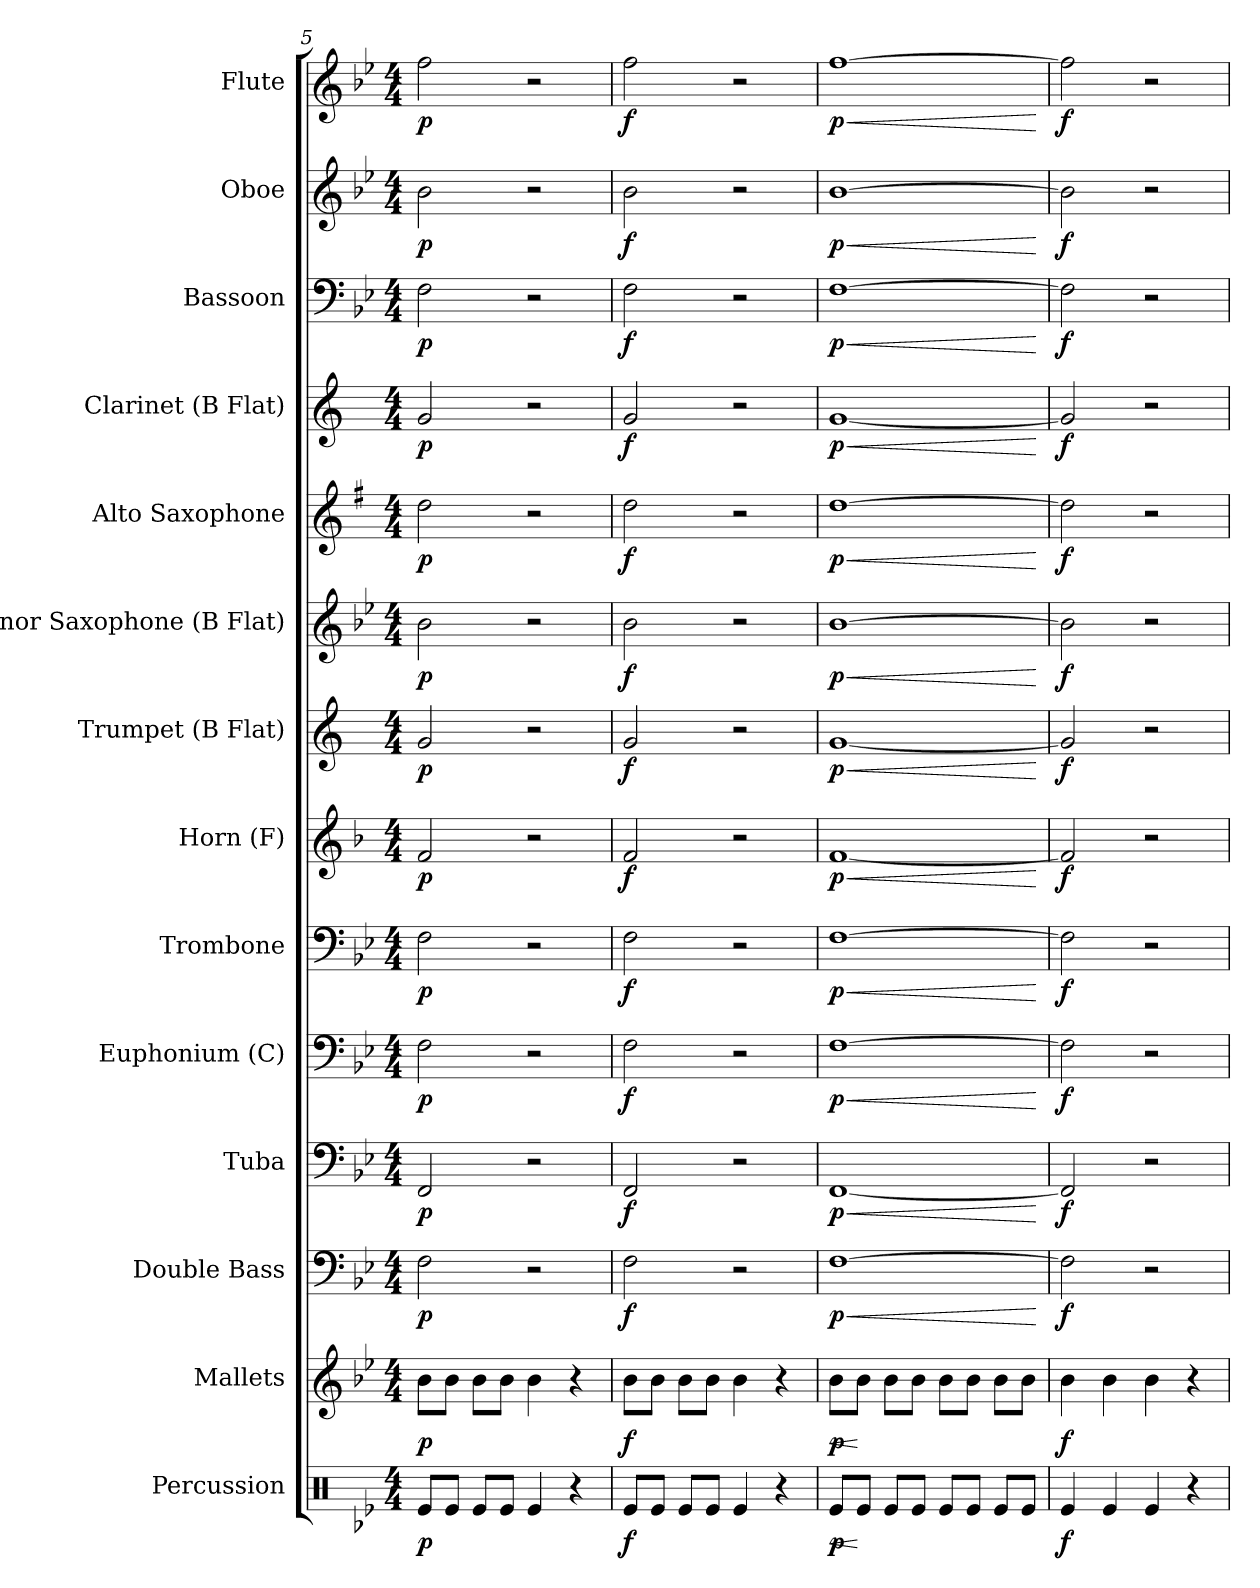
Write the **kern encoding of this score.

**kern	**dynam	**kern	**dynam	**kern	**dynam	**kern	**dynam	**kern	**dynam	**kern	**dynam	**kern	**dynam	**kern	**dynam	**kern	**dynam	**kern	**dynam	**kern	**dynam	**kern	**dynam	**kern	**dynam	**kern	**dynam
*part14	*part14	*part13	*part13	*part12	*part12	*part11	*part11	*part10	*part10	*part9	*part9	*part8	*part8	*part7	*part7	*part6	*part6	*part5	*part5	*part4	*part4	*part3	*part3	*part2	*part2	*part1	*part1
*staff14	*staff14	*staff13	*staff13	*staff12	*staff12	*staff11	*staff11	*staff10	*staff10	*staff9	*staff9	*staff8	*staff8	*staff7	*staff7	*staff6	*staff6	*staff5	*staff5	*staff4	*staff4	*staff3	*staff3	*staff2	*staff2	*staff1	*staff1
*I"Percussion	*	*I"Mallets	*	*I"Double Bass	*	*I"Tuba	*	*I"Euphonium (C)	*	*I"Trombone	*	*I"Horn (F)	*	*I"Trumpet (B Flat)	*	*I"Tenor Saxophone (B Flat)	*	*I"Alto Saxophone	*	*I"Clarinet (B Flat)	*	*I"Bassoon	*	*I"Oboe	*	*I"Flute	*
*clefX	*	*clefG2	*	*clefF4	*	*clefF4	*	*clefF4	*	*clefF4	*	*clefG2	*	*clefG2	*	*clefG2	*	*clefG2	*	*clefG2	*	*clefF4	*	*clefG2	*	*clefG2	*
*	*	*ITrd-14c-24	*	*ITrd7c12	*	*	*	*	*	*	*	*ITrd4c7	*	*ITrd1c2	*	*ITrd8c14	*	*ITrd5c9	*	*ITrd1c2	*	*	*	*	*	*	*
*k[b-e-]	*	*k[b-e-]	*	*k[b-e-]	*	*k[b-e-]	*	*k[b-e-]	*	*k[b-e-]	*	*k[b-e-]	*	*k[b-e-]	*	*k[b-e-]	*	*k[b-e-]	*	*k[b-e-]	*	*k[b-e-]	*	*k[b-e-]	*	*k[b-e-]	*
*B-:	*	*B-:	*	*B-:	*	*B-:	*	*B-:	*	*B-:	*	*B-:	*	*B-:	*	*B-:	*	*B-:	*	*B-:	*	*B-:	*	*B-:	*	*B-:	*
*M4/4	*	*M4/4	*	*M4/4	*	*M4/4	*	*M4/4	*	*M4/4	*	*M4/4	*	*M4/4	*	*M4/4	*	*M4/4	*	*M4/4	*	*M4/4	*	*M4/4	*	*M4/4	*
=5	=5	=5	=5	=5	=5	=5	=5	=5	=5	=5	=5	=5	=5	=5	=5	=5	=5	=5	=5	=5	=5	=5	=5	=5	=5	=5	=5
!	!LO:DY:b	!	!LO:DY:b	!	!LO:DY:b	!	!LO:DY:b	!	!LO:DY:b	!	!LO:DY:b	!	!LO:DY:b	!	!LO:DY:b	!	!LO:DY:b	!	!LO:DY:b	!	!LO:DY:b	!	!LO:DY:b	!	!LO:DY:b	!	!LO:DY:b
8Re/L	p	8bbb-\L	p	2FF\	p	2FF/	p	2F\	p	2F\	p	2B-/	p	2f/	p	2B-\	p	2f\	p	2f/	p	2F\	p	2b-\	p	2ff\	p
8Re/J	.	8bbb-\J	.	.	.	.	.	.	.	.	.	.	.	.	.	.	.	.	.	.	.	.	.	.	.	.	.
8Re/L	.	8bbb-\L	.	.	.	.	.	.	.	.	.	.	.	.	.	.	.	.	.	.	.	.	.	.	.	.	.
8Re/J	.	8bbb-\J	.	.	.	.	.	.	.	.	.	.	.	.	.	.	.	.	.	.	.	.	.	.	.	.	.
4Re/	.	4bbb-\	.	2r	.	2r	.	2r	.	2r	.	2r	.	2r	.	2r	.	2r	.	2r	.	2r	.	2r	.	2r	.
4r	.	4r	.	.	.	.	.	.	.	.	.	.	.	.	.	.	.	.	.	.	.	.	.	.	.	.	.
=6	=6	=6	=6	=6	=6	=6	=6	=6	=6	=6	=6	=6	=6	=6	=6	=6	=6	=6	=6	=6	=6	=6	=6	=6	=6	=6	=6
!	!LO:DY:b	!	!LO:DY:b	!	!LO:DY:b	!	!LO:DY:b	!	!LO:DY:b	!	!LO:DY:b	!	!LO:DY:b	!	!LO:DY:b	!	!LO:DY:b	!	!LO:DY:b	!	!LO:DY:b	!	!LO:DY:b	!	!LO:DY:b	!	!LO:DY:b
8Re/L	f	8bbb-\L	f	2FF\	f	2FF/	f	2F\	f	2F\	f	2B-/	f	2f/	f	2B-\	f	2f\	f	2f/	f	2F\	f	2b-\	f	2ff\	f
8Re/J	.	8bbb-\J	.	.	.	.	.	.	.	.	.	.	.	.	.	.	.	.	.	.	.	.	.	.	.	.	.
8Re/L	.	8bbb-\L	.	.	.	.	.	.	.	.	.	.	.	.	.	.	.	.	.	.	.	.	.	.	.	.	.
8Re/J	.	8bbb-\J	.	.	.	.	.	.	.	.	.	.	.	.	.	.	.	.	.	.	.	.	.	.	.	.	.
4Re/	.	4bbb-\	.	2r	.	2r	.	2r	.	2r	.	2r	.	2r	.	2r	.	2r	.	2r	.	2r	.	2r	.	2r	.
4r	.	4r	.	.	.	.	.	.	.	.	.	.	.	.	.	.	.	.	.	.	.	.	.	.	.	.	.
=7	=7	=7	=7	=7	=7	=7	=7	=7	=7	=7	=7	=7	=7	=7	=7	=7	=7	=7	=7	=7	=7	=7	=7	=7	=7	=7	=7
!	!LO:HP:b	!	!LO:HP:b	!	!LO:HP:b	!	!LO:HP:b	!	!LO:HP:b	!	!LO:HP:b	!	!LO:HP:b	!	!LO:HP:b	!	!LO:HP:b	!	!LO:HP:b	!	!LO:HP:b	!	!LO:HP:b	!	!LO:HP:b	!	!LO:HP:b
!	!LO:DY:n=1:b	!	!LO:DY:n=1:b	!	!LO:DY:n=1:b	!	!LO:DY:n=1:b	!	!LO:DY:n=1:b	!	!LO:DY:n=1:b	!	!LO:DY:n=1:b	!	!LO:DY:n=1:b	!	!LO:DY:n=1:b	!	!LO:DY:n=1:b	!	!LO:DY:n=1:b	!	!LO:DY:n=1:b	!	!LO:DY:n=1:b	!	!LO:DY:n=1:b
8Re/L	< p	8bbb-\L	< p	[1FF\	< p	[1FF/	< p	[1F\	< p	[1F\	< p	[1B-/	< p	[1f/	< p	[1B-\	< p	[1f\	< p	[1f/	< p	[1F\	< p	[1b-\	< p	[1ff\	< p
8Re/J	[	8bbb-\J	[	.	.	.	.	.	.	.	.	.	.	.	.	.	.	.	.	.	.	.	.	.	.	.	.
8Re/L	.	8bbb-\L	.	.	.	.	.	.	.	.	.	.	.	.	.	.	.	.	.	.	.	.	.	.	.	.	.
8Re/J	.	8bbb-\J	.	.	.	.	.	.	.	.	.	.	.	.	.	.	.	.	.	.	.	.	.	.	.	.	.
8Re/L	.	8bbb-\L	.	.	.	.	.	.	.	.	.	.	.	.	.	.	.	.	.	.	.	.	.	.	.	.	.
8Re/J	.	8bbb-\J	.	.	.	.	.	.	.	.	.	.	.	.	.	.	.	.	.	.	.	.	.	.	.	.	.
8Re/L	.	8bbb-\L	.	.	.	.	.	.	.	.	.	.	.	.	.	.	.	.	.	.	.	.	.	.	.	.	.
8Re/J	.	8bbb-\J	.	.	.	.	.	.	.	.	.	.	.	.	.	.	.	.	.	.	.	.	.	.	.	.	.
.	.	.	.	.	[	.	[	.	[	.	[	.	[	.	[	.	[	.	[	.	[	.	[	.	[	.	[
=8	=8	=8	=8	=8	=8	=8	=8	=8	=8	=8	=8	=8	=8	=8	=8	=8	=8	=8	=8	=8	=8	=8	=8	=8	=8	=8	=8
!	!LO:DY:b	!	!LO:DY:b	!	!LO:DY:b	!	!LO:DY:b	!	!LO:DY:b	!	!LO:DY:b	!	!LO:DY:b	!	!LO:DY:b	!	!LO:DY:b	!	!LO:DY:b	!	!LO:DY:b	!	!LO:DY:b	!	!LO:DY:b	!	!LO:DY:b
4Re/	f	4bbb-\	f	2FF\]	f	2FF/]	f	2F\]	f	2F\]	f	2B-/]	f	2f/]	f	2B-\]	f	2f\]	f	2f/]	f	2F\]	f	2b-\]	f	2ff\]	f
4Re/	.	4bbb-\	.	.	.	.	.	.	.	.	.	.	.	.	.	.	.	.	.	.	.	.	.	.	.	.	.
4Re/	.	4bbb-\	.	2r	.	2r	.	2r	.	2r	.	2r	.	2r	.	2r	.	2r	.	2r	.	2r	.	2r	.	2r	.
4r	.	4r	.	.	.	.	.	.	.	.	.	.	.	.	.	.	.	.	.	.	.	.	.	.	.	.	.
=	=	=	=	=	=	=	=	=	=	=	=	=	=	=	=	=	=	=	=	=	=	=	=	=	=	=	=
*-	*-	*-	*-	*-	*-	*-	*-	*-	*-	*-	*-	*-	*-	*-	*-	*-	*-	*-	*-	*-	*-	*-	*-	*-	*-	*-	*-
